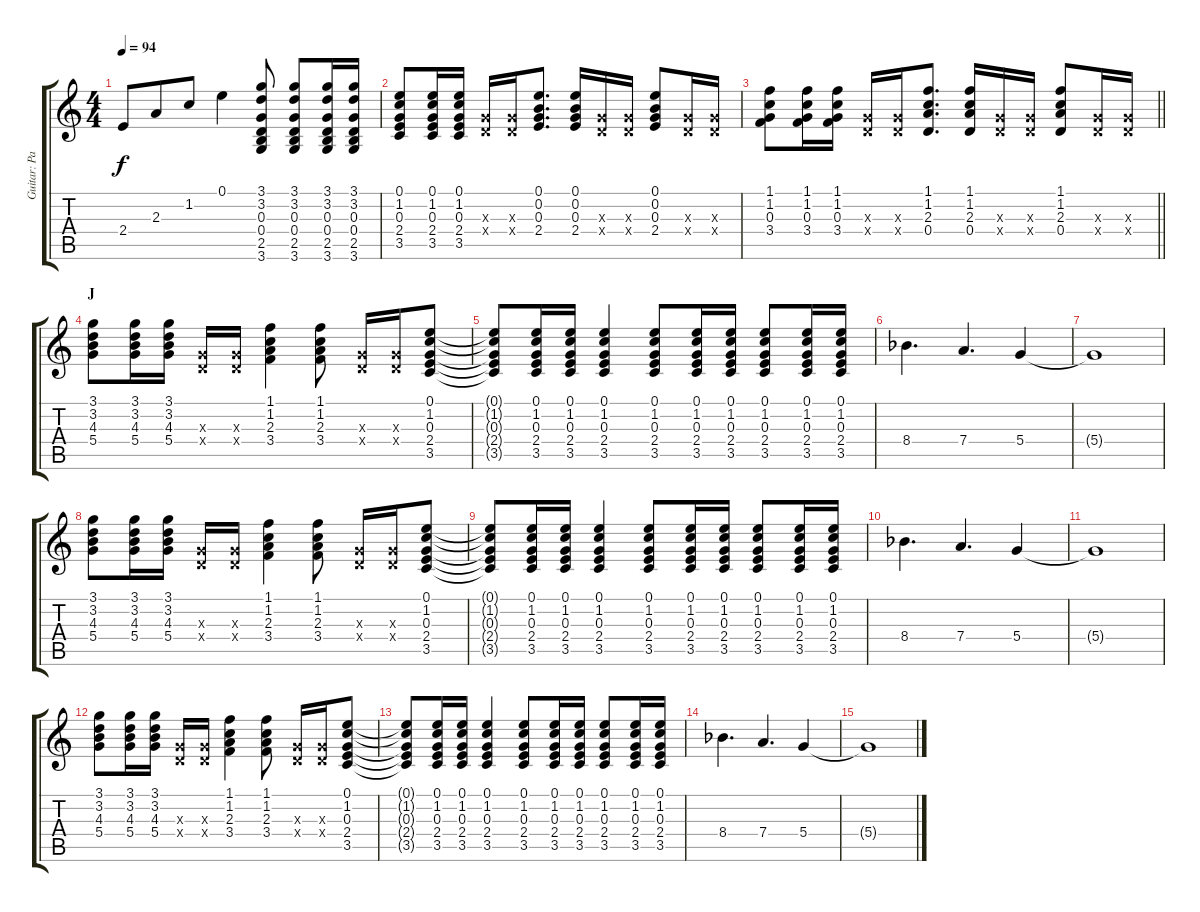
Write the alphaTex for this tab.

\track ("Guitar: Paul" "Guitar: Pa") {instrument electricguitarclean}
\staff {score tabs}
\tuning (E4 B3 G3 D3 A2 E2) {hide}
\ts (4 4)
\tempo 94
\clef g2
\ks c
2.4.8{dy f} 2.3.8{beam merge} 1.2.8 0.1.4 (3.1 3.2 0.3 0.4 2.5 3.6).8 (3.1 3.2 0.3 0.4 2.5 3.6).8 (3.1 3.2 0.3 0.4 2.5 3.6).16 (3.1 3.2 0.3 0.4 2.5 3.6).16 |
(0.1 1.2 0.3 2.4 3.5).8 (0.1 1.2 0.3 2.4 3.5).16 (0.1 1.2 0.3 2.4 3.5).16 (0.3{x} 0.4{x}).16 (0.3{x} 0.4{x}).16 (0.1 0.2 0.3 2.4).8{d} (0.1 0.2 0.3 2.4).16 (0.3{x} 0.4{x}).16 (0.3{x} 0.4{x}).16 (0.1 0.2 0.3 2.4).8 (0.3{x} 0.4{x}).16 (0.3{x} 0.4{x}).16 |
\barLineRight lightlight
(1.1 1.2 0.3 3.4).8 (1.1 1.2 0.3 3.4).16 (1.1 1.2 0.3 3.4).16 (0.3{x} 0.4{x}).16 (0.3{x} 0.4{x}).16 (1.1 1.2 2.3 0.4).8{d} (1.1 1.2 2.3 0.4).16 (0.3{x} 0.4{x}).16 (0.3{x} 0.4{x}).16 (1.1 1.2 2.3 0.4).8 (0.3{x} 0.4{x}).16 (0.3{x} 0.4{x}).16 |
\section ("" "J")
(3.1 3.2 4.3 5.4).8 (3.1 3.2 4.3 5.4).16 (3.1 3.2 4.3 5.4).16 (0.3{x} 0.4{x}).16 (0.3{x} 0.4{x}).16 (1.1 1.2 2.3 3.4).4 (1.1 1.2 2.3 3.4).8 (0.3{x} 0.4{x}).16 (0.3{x} 0.4{x}).16 (0.1 1.2 0.3 2.4 3.5).8 |
(0.1{t} 1.2{t} 0.3{t} 2.4{t} 3.5{t}).8 (0.1 1.2 0.3 2.4 3.5).16 (0.1 1.2 0.3 2.4 3.5).16 (0.1 1.2 0.3 2.4 3.5).4 (0.1 1.2 0.3 2.4 3.5).8 (0.1 1.2 0.3 2.4 3.5).16 (0.1 1.2 0.3 2.4 3.5).16 (0.1 1.2 0.3 2.4 3.5).8 (0.1 1.2 0.3 2.4 3.5).16 (0.1 1.2 0.3 2.4 3.5).16 |
8.4{acc b}.4{d} 7.4.4{d} 5.4.4 |
5.4{t}.1 |
(3.1 3.2 4.3 5.4).8 (3.1 3.2 4.3 5.4).16 (3.1 3.2 4.3 5.4).16 (0.3{x} 0.4{x}).16 (0.3{x} 0.4{x}).16 (1.1 1.2 2.3 3.4).4 (1.1 1.2 2.3 3.4).8 (0.3{x} 0.4{x}).16 (0.3{x} 0.4{x}).16 (0.1 1.2 0.3 2.4 3.5).8 |
(0.1{t} 1.2{t} 0.3{t} 2.4{t} 3.5{t}).8 (0.1 1.2 0.3 2.4 3.5).16 (0.1 1.2 0.3 2.4 3.5).16 (0.1 1.2 0.3 2.4 3.5).4 (0.1 1.2 0.3 2.4 3.5).8 (0.1 1.2 0.3 2.4 3.5).16 (0.1 1.2 0.3 2.4 3.5).16 (0.1 1.2 0.3 2.4 3.5).8 (0.1 1.2 0.3 2.4 3.5).16 (0.1 1.2 0.3 2.4 3.5).16 |
8.4{acc b}.4{d} 7.4.4{d} 5.4.4 |
5.4{t}.1 |
(3.1 3.2 4.3 5.4).8 (3.1 3.2 4.3 5.4).16 (3.1 3.2 4.3 5.4).16 (0.3{x} 0.4{x}).16 (0.3{x} 0.4{x}).16 (1.1 1.2 2.3 3.4).4 (1.1 1.2 2.3 3.4).8 (0.3{x} 0.4{x}).16 (0.3{x} 0.4{x}).16 (0.1 1.2 0.3 2.4 3.5).8 |
(0.1{t} 1.2{t} 0.3{t} 2.4{t} 3.5{t}).8 (0.1 1.2 0.3 2.4 3.5).16 (0.1 1.2 0.3 2.4 3.5).16 (0.1 1.2 0.3 2.4 3.5).4 (0.1 1.2 0.3 2.4 3.5).8 (0.1 1.2 0.3 2.4 3.5).16 (0.1 1.2 0.3 2.4 3.5).16 (0.1 1.2 0.3 2.4 3.5).8 (0.1 1.2 0.3 2.4 3.5).16 (0.1 1.2 0.3 2.4 3.5).16 |
8.4{acc b}.4{d} 7.4.4{d} 5.4.4 |
5.4{t}.1
